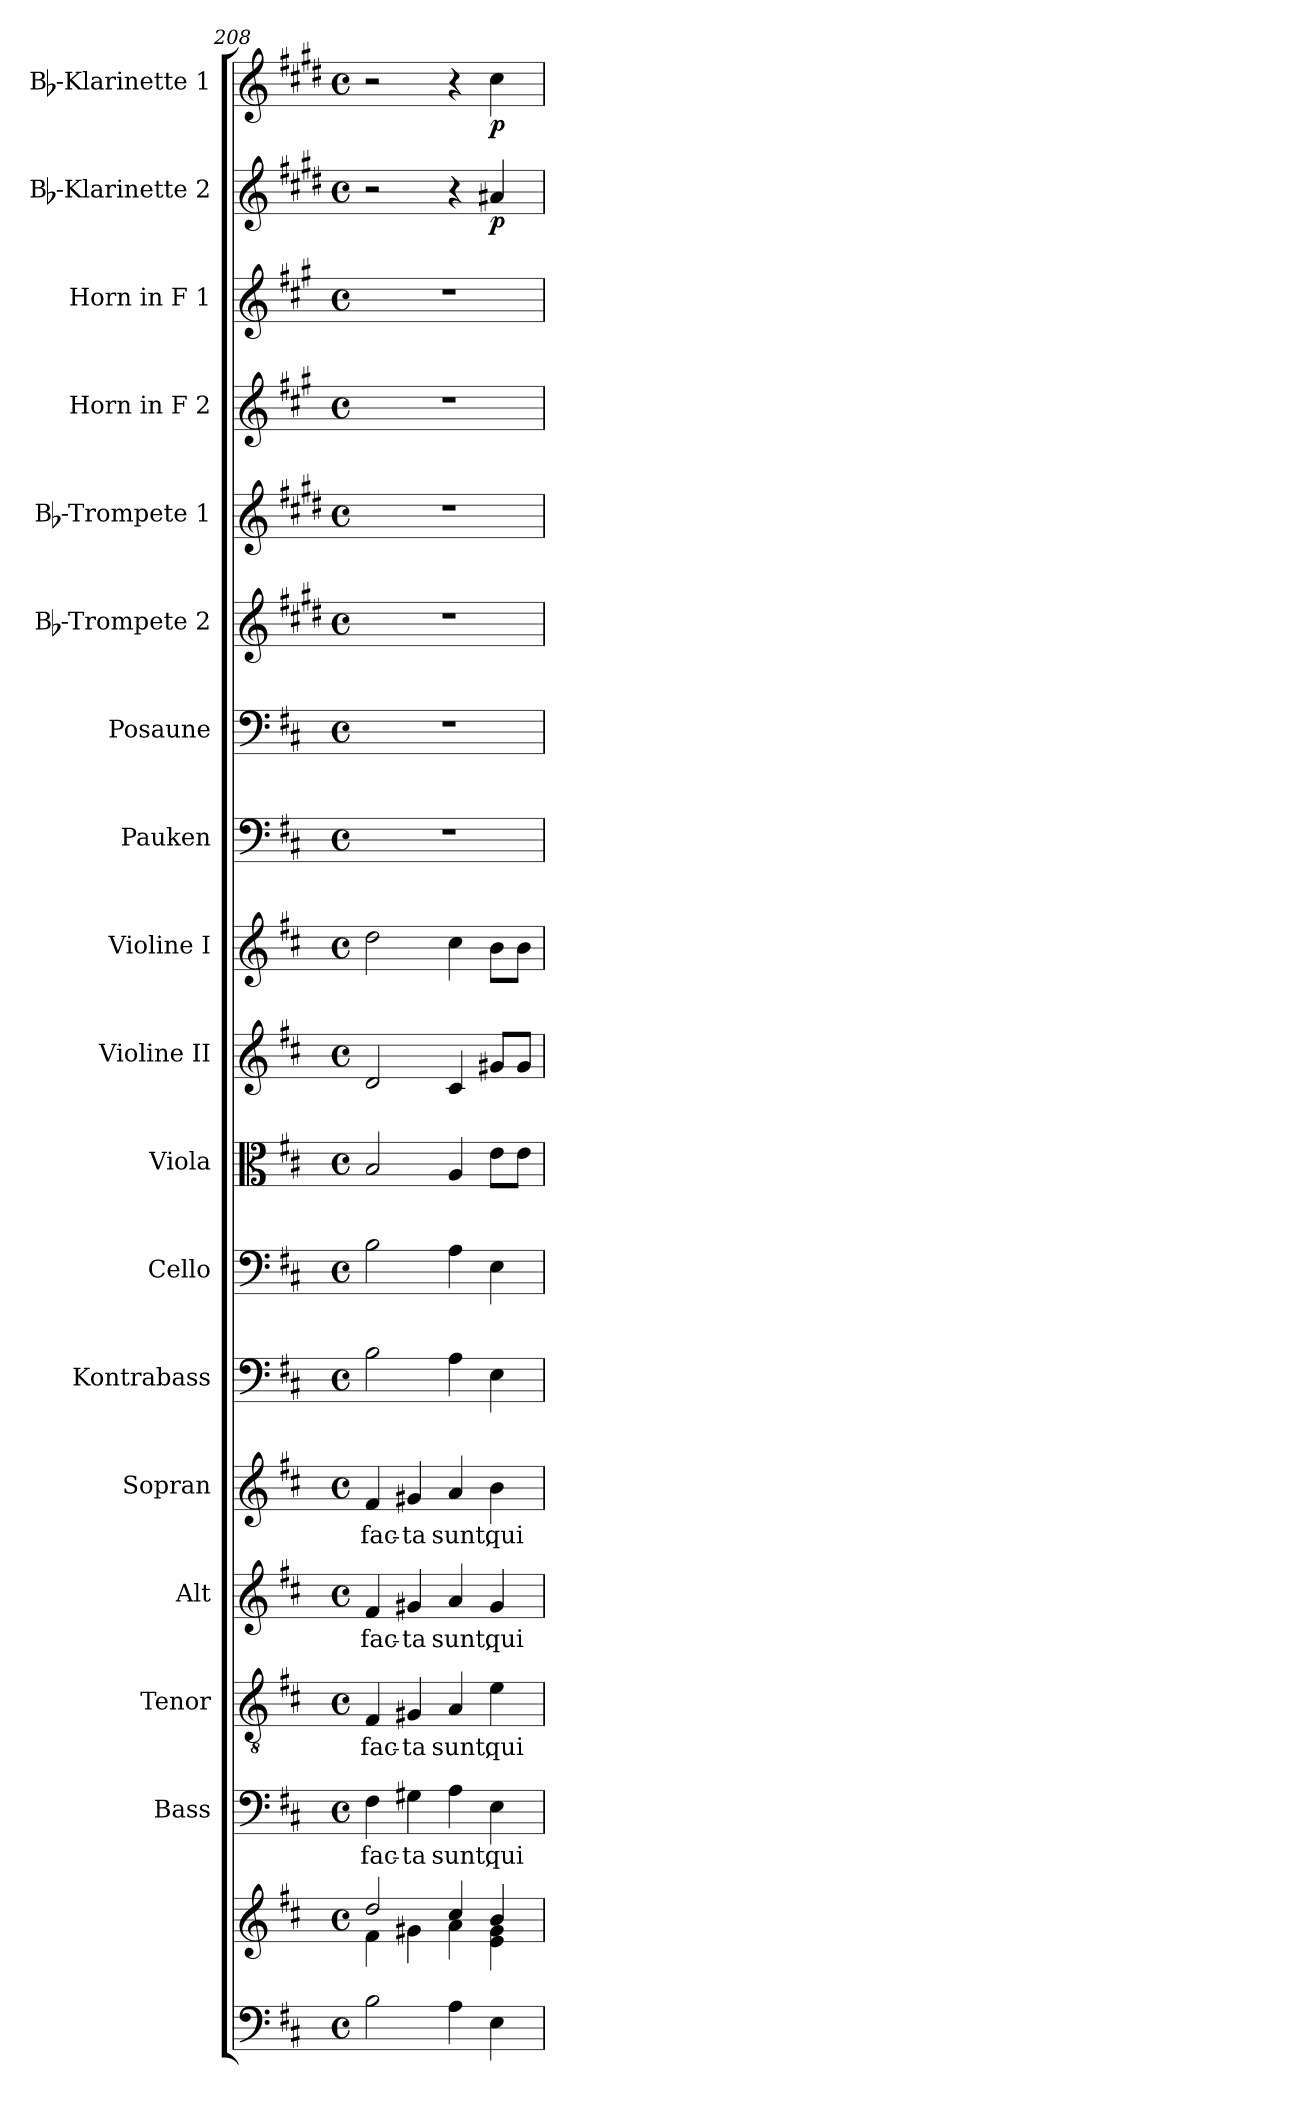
**kern	**kern	**kern	**text	**kern	**text	**kern	**text	**kern	**text	**kern	**kern	**kern	**kern	**kern	**kern	**kern	**kern	**kern	**kern	**kern	**kern	**dynam	**kern	**dynam
*part18	*part18	*part17	*part17	*part16	*part16	*part15	*part15	*part14	*part14	*part13	*part12	*part11	*part10	*part9	*part8	*part7	*part6	*part5	*part4	*part3	*part2	*part2	*part1	*part1
*staff19	*staff18	*staff17	*staff17	*staff16	*staff16	*staff15	*staff15	*staff14	*staff14	*staff13	*staff12	*staff11	*staff10	*staff9	*staff8	*staff7	*staff6	*staff5	*staff4	*staff3	*staff2	*staff2	*staff1	*staff1
*	*	*I"Bass	*	*I"Tenor	*	*I"Alt	*	*I"Sopran	*	*I"Kontrabass	*I"Cello	*I"Viola	*I"Violine II	*I"Violine I	*I"Pauken	*I"Posaune	*I"Bb-Trompete 2	*I"Bb-Trompete 1	*I"Horn in F 2	*I"Horn in F 1	*I"Bb-Klarinette 2	*	*I"Bb-Klarinette 1	*
*	*	*I'B.	*	*I'T.	*	*I'A.	*	*I'S.	*	*I'Kb.	*	*I'Vla.	*I'Vl. II	*I'Vl. I	*I'Pk.	*I'Pos.	*I'Bb Trp. 2	*I'Bb Trp. 1	*	*	*I'Bb Kl. 2	*	*I'Bb Kl. 1	*
*clefF4	*clefG2	*clefF4	*	*clefGv2	*	*clefG2	*	*clefG2	*	*clefF4	*clefF4	*clefC3	*clefG2	*clefG2	*clefF4	*clefF4	*clefG2	*clefG2	*clefG2	*clefG2	*clefG2	*	*clefG2	*
*	*	*	*	*	*	*	*	*	*	*ITrd7c12	*	*	*	*	*	*	*ITrd1c2	*ITrd1c2	*ITrd4c7	*ITrd4c7	*ITrd1c2	*	*ITrd1c2	*
*k[f#c#]	*k[f#c#]	*k[f#c#]	*	*k[f#c#]	*	*k[f#c#]	*	*k[f#c#]	*	*k[f#c#]	*k[f#c#]	*k[f#c#]	*k[f#c#]	*k[f#c#]	*k[f#c#]	*k[f#c#]	*k[f#c#]	*k[f#c#]	*k[f#c#]	*k[f#c#]	*k[f#c#]	*	*k[f#c#]	*
*D:	*D:	*D:	*	*D:	*	*D:	*	*D:	*	*D:	*D:	*D:	*D:	*D:	*D:	*D:	*D:	*D:	*D:	*D:	*D:	*	*D:	*
*M4/4	*M4/4	*M4/4	*	*M4/4	*	*M4/4	*	*M4/4	*	*M4/4	*M4/4	*M4/4	*M4/4	*M4/4	*M4/4	*M4/4	*M4/4	*M4/4	*M4/4	*M4/4	*M4/4	*	*M4/4	*
*met(c)	*met(c)	*met(c)	*	*met(c)	*	*met(c)	*	*met(c)	*	*met(c)	*met(c)	*met(c)	*met(c)	*met(c)	*met(c)	*met(c)	*met(c)	*met(c)	*met(c)	*met(c)	*met(c)	*	*met(c)	*
=208	=208	=208	=208	=208	=208	=208	=208	=208	=208	=208	=208	=208	=208	=208	=208	=208	=208	=208	=208	=208	=208	=208	=208	=208
*	*^	*	*	*	*	*	*	*	*	*	*	*	*	*	*	*	*	*	*	*	*	*	*	*
!	!	!	!	!LO:LY:b	!	!LO:LY:b	!	!LO:LY:b	!	!LO:LY:b	!	!	!	!	!	!	!	!	!	!	!	!	!	!	!
2B\	2dd/	4f#\	4F#\	fac-	4F#/	fac-	4f#/	fac-	4f#/	fac-	2BB\	2B\	2B/	2d/	2dd\	1r	1r	1r	1r	1r	1r	2r	.	2r	.
!	!	!	!	!LO:LY:b	!	!LO:LY:b	!	!LO:LY:b	!	!LO:LY:b	!	!	!	!	!	!	!	!	!	!	!	!	!	!	!
.	.	4g#X\	4G#X\	-ta	4G#X/	-ta	4g#X/	-ta	4g#X/	-ta	.	.	.	.	.	.	.	.	.	.	.	.	.	.	.
!	!	!	!	!LO:LY:b	!	!LO:LY:b	!	!LO:LY:b	!	!LO:LY:b	!	!	!	!	!	!	!	!	!	!	!	!	!	!	!
4A\	4cc#/	4a\	4A\	sunt,	4A/	sunt,	4a/	sunt,	4a/	sunt,	4AA\	4A\	4A/	4c#/	4cc#\	.	.	.	.	.	.	4r	.	4r	.
!	!	!	!	!LO:LY:b	!	!LO:LY:b	!	!LO:LY:b	!	!LO:LY:b	!	!	!	!	!	!	!	!	!	!	!	!	!LO:DY:b	!	!LO:DY:b
4E\	4b/	4e\ 4g#\	4E\	qui	4e\	qui	4g#/	qui	4b\	qui	4EE\	4E\	8e\L	8g#X/L	8b\L	.	.	.	.	.	.	4g#X/	p	4b\	p
.	.	.	.	.	.	.	.	.	.	.	.	.	8e\J	8g#/J	8b\J	.	.	.	.	.	.	.	.	.	.
*	*v	*v	*	*	*	*	*	*	*	*	*	*	*	*	*	*	*	*	*	*	*	*	*	*	*
=	=	=	=	=	=	=	=	=	=	=	=	=	=	=	=	=	=	=	=	=	=	=	=	=
*-	*-	*-	*-	*-	*-	*-	*-	*-	*-	*-	*-	*-	*-	*-	*-	*-	*-	*-	*-	*-	*-	*-	*-	*-
